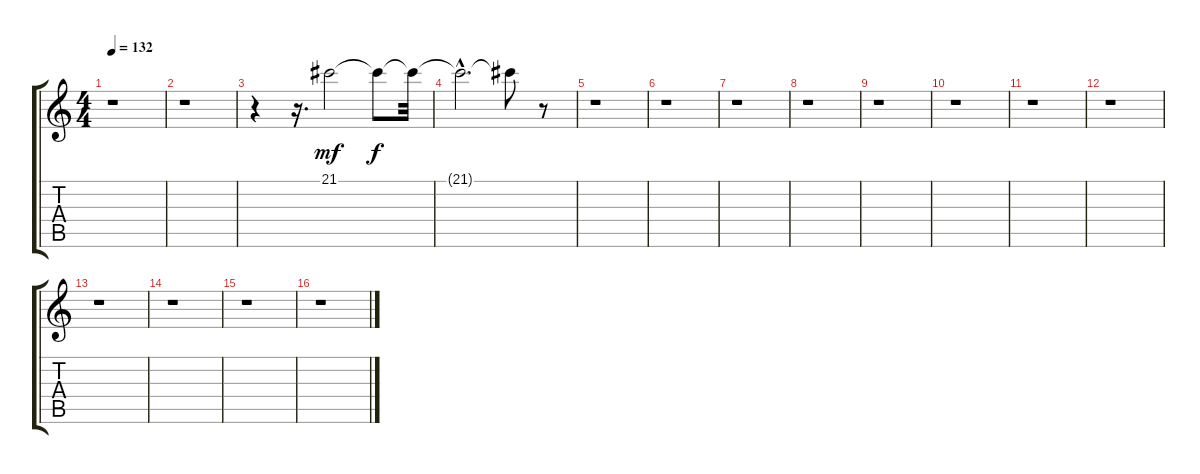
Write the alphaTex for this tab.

\track "" {instrument seashore}
\staff {score tabs}
\tuning (E4 B3 G3 D3 A2 E2) {hide}
\ts (4 4)
\tempo 132
\clef g2
\ks c
r.1{dy f} |
r.1 |
r.4 r.16{d} 21.1.2{dy mf} 21.1{t}.8{dy f} 21.1{t}.32 |
21.1{hac t}.2{d} 21.1{t}.8 r.8 |
r.1 |
r.1 |
r.1 |
r.1 |
r.1 |
r.1 |
r.1 |
r.1 |
r.1 |
r.1 |
r.1 |
r.1
